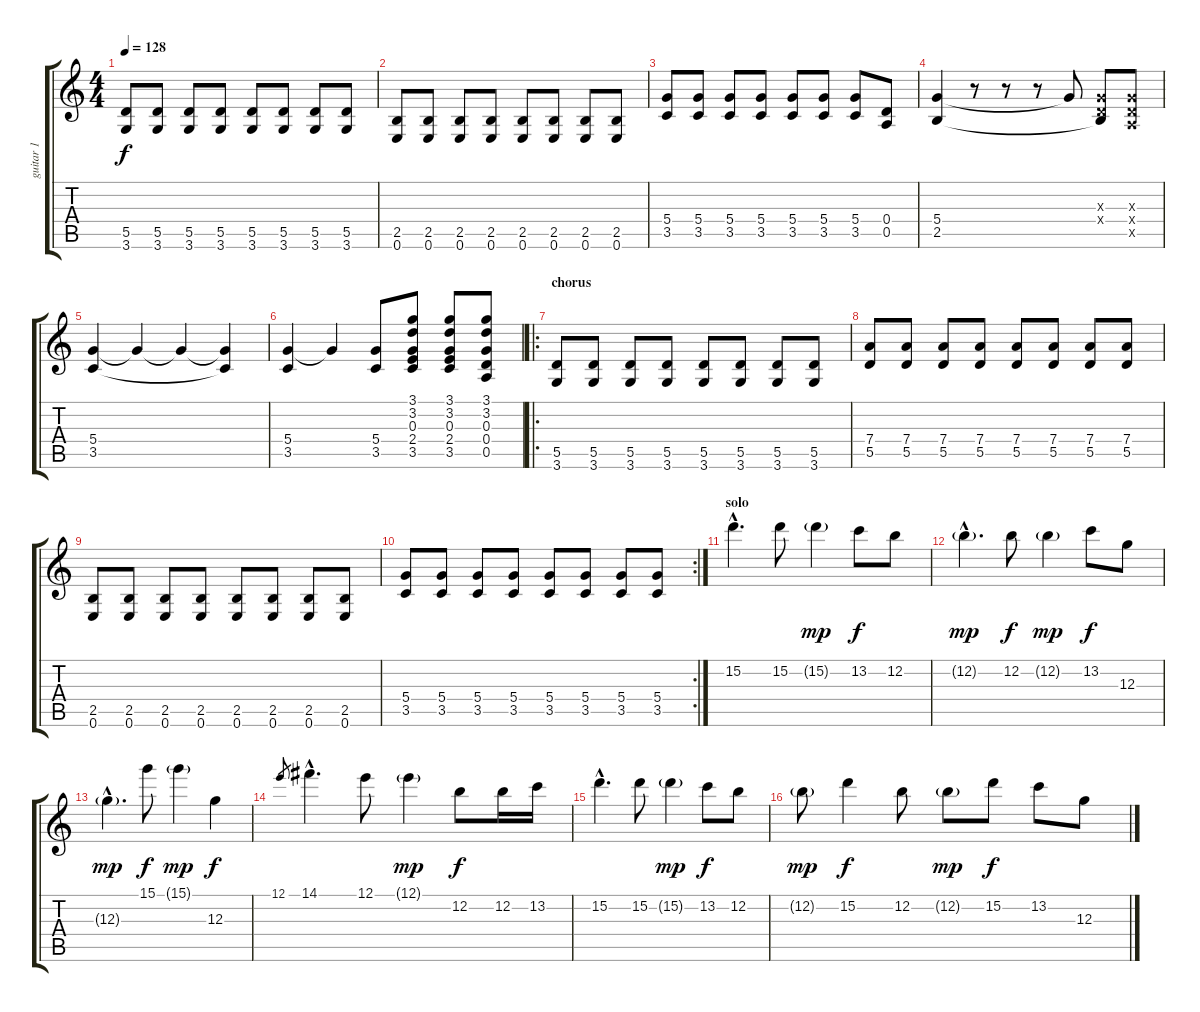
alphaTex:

\track ("guitar 1" "guitar 1") {instrument distortionguitar}
\staff {score tabs}
\tuning (E4 B3 G3 D3 A2 E2) {hide}
\ts (4 4)
\tempo 128
\clef g2
\ks c
(5.5 3.6).8{dy f} (5.5 3.6).8 (5.5 3.6).8 (5.5 3.6).8 (5.5 3.6).8 (5.5 3.6).8 (5.5 3.6).8 (5.5 3.6).8 |
(2.5 0.6).8 (2.5 0.6).8 (2.5 0.6).8 (2.5 0.6).8 (2.5 0.6).8 (2.5 0.6).8 (2.5 0.6).8 (2.5 0.6).8 |
(5.4 3.5).8 (5.4 3.5).8 (5.4 3.5).8 (5.4 3.5).8 (5.4 3.5).8 (5.4 3.5).8 (5.4 3.5).8 (0.4 0.5).8 |
(5.4 2.5).4 r.8 r.8 r.8 5.4{t}.8 (0.3{x} 0.4{x} 2.5{t}).8 (0.3{x} 0.4{x} 0.5{x}).8 |
(5.4 3.5).4 5.4{t}.4 5.4{t}.4 (5.4{t} 3.5{t}).4 |
(5.4 3.5).4 5.4{t}.4 (5.4 3.5).8 (3.1 3.2 0.3 2.4 3.5).8 (3.1 3.2 0.3 2.4 3.5).8 (3.1 3.2 0.3 0.4 0.5).8 |
\ro
\section ("" "chorus")
(5.5 3.6).8 (5.5 3.6).8 (5.5 3.6).8 (5.5 3.6).8 (5.5 3.6).8 (5.5 3.6).8 (5.5 3.6).8 (5.5 3.6).8 |
(7.4 5.5).8 (7.4 5.5).8 (7.4 5.5).8 (7.4 5.5).8 (7.4 5.5).8 (7.4 5.5).8 (7.4 5.5).8 (7.4 5.5).8 |
(2.5 0.6).8 (2.5 0.6).8 (2.5 0.6).8 (2.5 0.6).8 (2.5 0.6).8 (2.5 0.6).8 (2.5 0.6).8 (2.5 0.6).8 |
\rc 2
(5.4 3.5).8 (5.4 3.5).8 (5.4 3.5).8 (5.4 3.5).8 (5.4 3.5).8 (5.4 3.5).8 (5.4 3.5).8 (5.4 3.5).8 |
\section ("" "solo")
15.2{hac}.4{d} 15.2.8 15.2{g}.4{dy mp} 13.2.8{dy f} 12.2.8 |
12.2{g hac}.4{d dy mp} 12.2.8{dy f} 12.2{g}.4{dy mp} 13.2.8{dy f} 12.3.8 |
12.3{g hac}.4{d dy mp} 15.1.8{dy f} 15.1{g}.4{dy mp} 12.3.4{dy f} |
12.1.8{gr} 14.1{hac}.4{d} 12.1.8 12.1{g}.4{dy mp} 12.2.8{dy f} 12.2.16 13.2.16 |
15.2{hac}.4{d} 15.2.8 15.2{g}.4{dy mp} 13.2.8{dy f} 12.2.8 |
12.2{g}.8{dy mp} 15.2.4{dy f} 12.2.8 12.2{g}.8{dy mp} 15.2.8{dy f} 13.2.8 12.3.8
